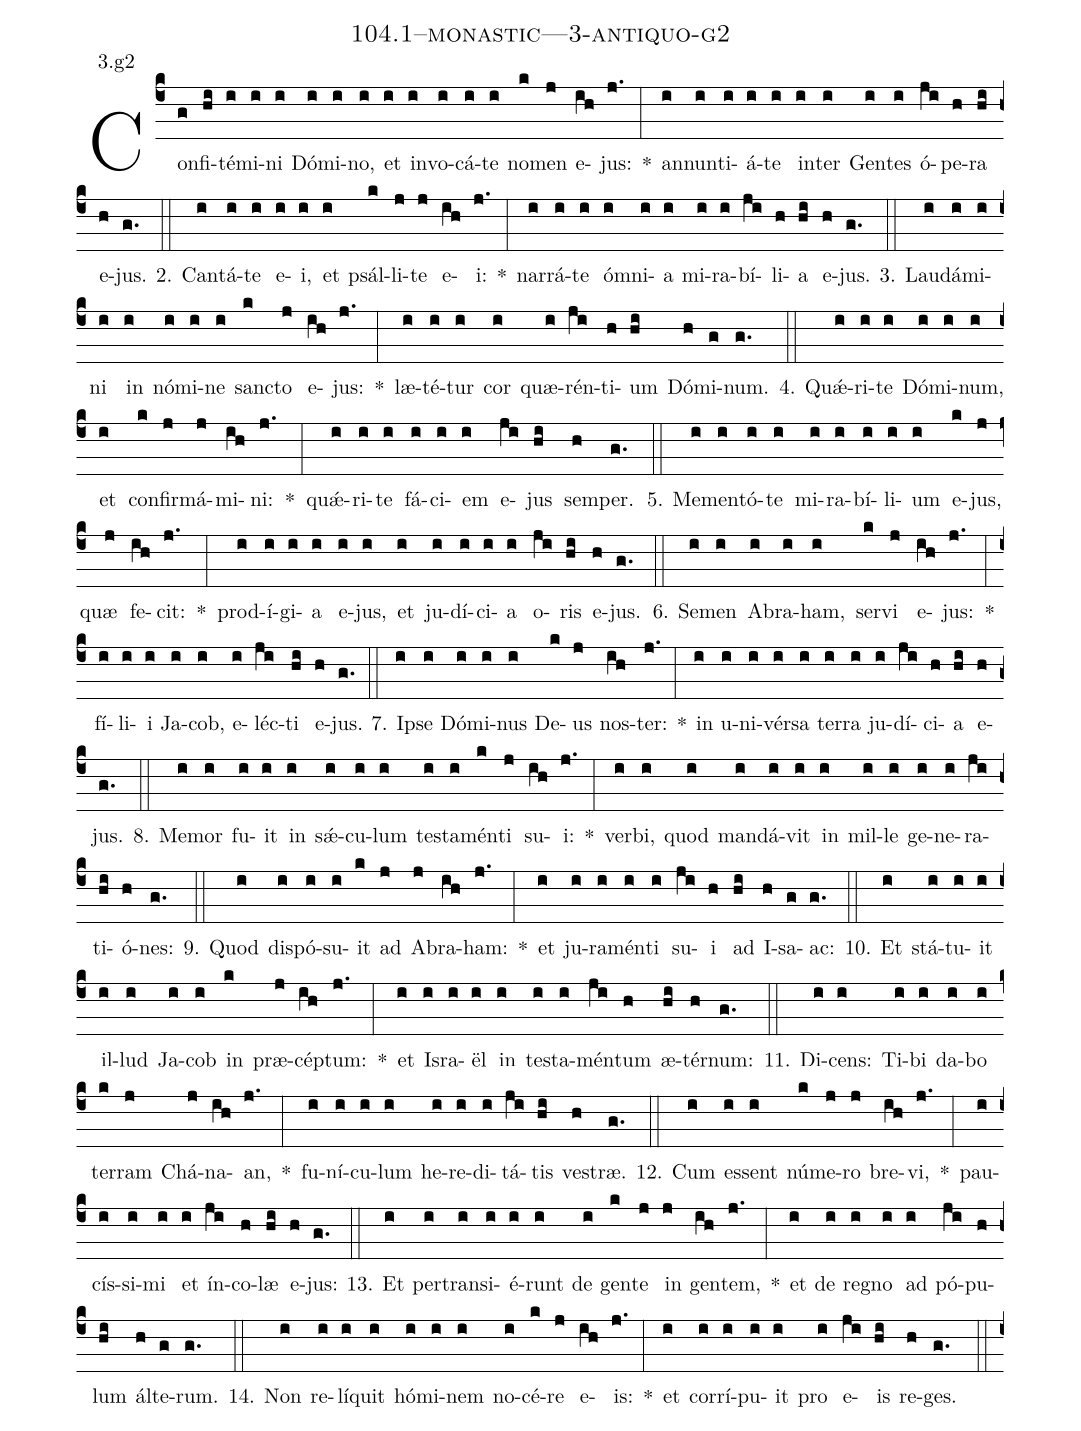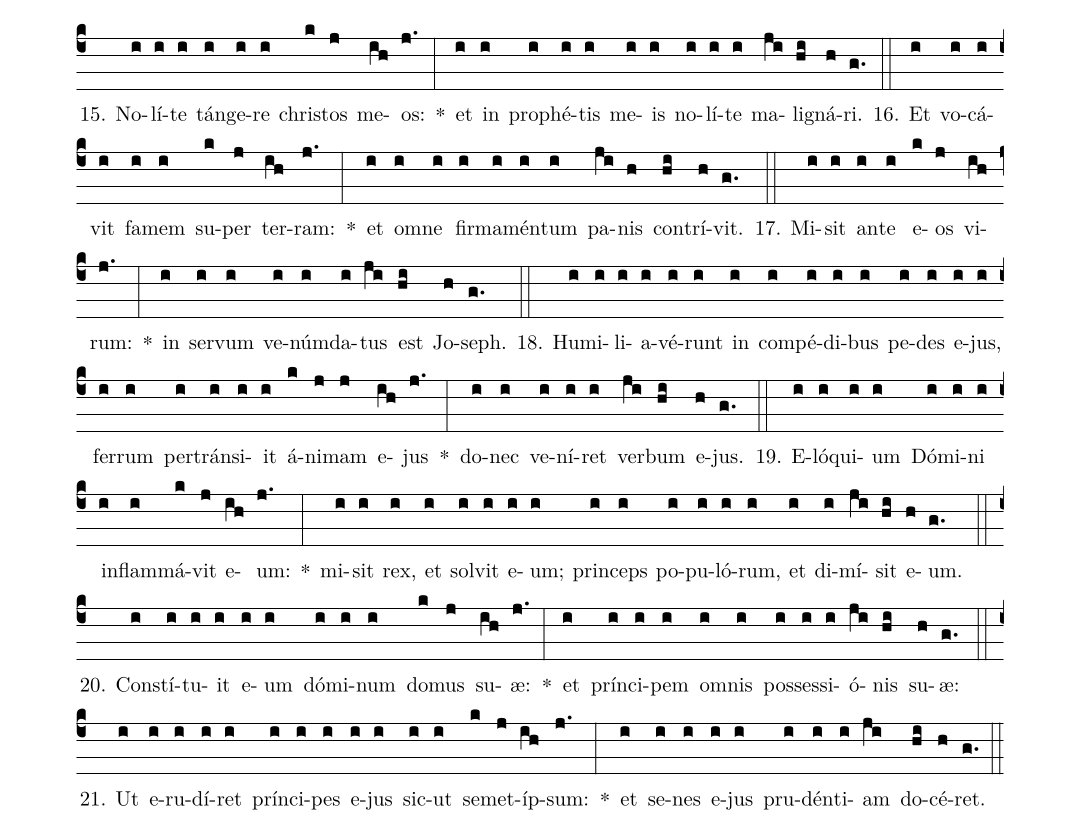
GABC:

name: 104.1--monastic---3-antiquo-g2;
annotation: 3.g2;
%%
(c4)Con(g)fi(hi)té(i)mi(i)ni(i) Dó(i)mi(i)no,(i) et(i) in(i)vo(i)cá(i)te(i) no(k)men(j) e(ih)jus:(j.) *(:) an(i)nun(i)ti(i)á(i)te(i) in(i)ter(i) Gen(i)tes(i) ó(ji)pe(h)ra(hi) e(h)jus.(g.) (::)
2. Can(i)tá(i)te(i) e(i)i,(i) et(i) psál(k)li(j)te(j) e(ih)i:(j.) *(:) nar(i)rá(i)te(i) óm(i)ni(i)a(i) mi(i)ra(i)bí(ji)li(h)a(hi) e(h)jus.(g.) (::)
3. Lau(i)dá(i)mi(i)ni(i) in(i) nó(i)mi(i)ne(i) sanc(k)to(j) e(ih)jus:(j.) *(:) læ(i)té(i)tur(i) cor(i) quæ(i)rén(ji)ti(h)um(hi) Dó(h)mi(g)num.(g.) (::)
4. Quǽ(i)ri(i)te(i) Dó(i)mi(i)num,(i) et(i) con(k)fir(j)má(j)mi(ih)ni:(j.) *(:) quǽ(i)ri(i)te(i) fá(i)ci(i)em(i) e(ji)jus(hi) sem(h)per.(g.) (::)
5. Me(i)men(i)tó(i)te(i) mi(i)ra(i)bí(i)li(i)um(i) e(k)jus,(j) quæ(j) fe(ih)cit:(j.) *(:) prod(i)í(i)gi(i)a(i) e(i)jus,(i) et(i) ju(i)dí(i)ci(i)a(i) o(ji)ris(hi) e(h)jus.(g.) (::)
6. Se(i)men(i) A(i)bra(i)ham,(i) ser(k)vi(j) e(ih)jus:(j.) *(:) fí(i)li(i)i(i) Ja(i)cob,(i) e(i)léc(ji)ti(hi) e(h)jus.(g.) (::)
7. Ip(i)se(i) Dó(i)mi(i)nus(i) De(k)us(j) nos(ih)ter:(j.) *(:) in(i) u(i)ni(i)vér(i)sa(i) ter(i)ra(i) ju(i)dí(ji)ci(h)a(hi) e(h)jus.(g.) (::)
8. Me(i)mor(i) fu(i)it(i) in(i) sǽ(i)cu(i)lum(i) tes(i)ta(i)mén(k)ti(j) su(ih)i:(j.) *(:) ver(i)bi,(i) quod(i) man(i)dá(i)vit(i) in(i) mil(i)le(i) ge(i)ne(i)ra(ji)ti(hi)ó(h)nes:(g.) (::)
9. Quod(i) dis(i)pó(i)su(i)it(k) ad(j) A(j)bra(ih)ham:(j.) *(:) et(i) ju(i)ra(i)mén(i)ti(i) su(ji)i(h) ad(hi) I(h)sa(g)ac:(g.) (::)
10. Et(i) stá(i)tu(i)it(i) il(i)lud(i) Ja(i)cob(i) in(k) præ(j)cép(ih)tum:(j.) *(:) et(i) Is(i)ra(i)ël(i) in(i) tes(i)ta(i)mén(ji)tum(h) æ(hi)tér(h)num:(g.) (::)
11. Di(i)cens:(i) Ti(i)bi(i) da(i)bo(i) ter(k)ram(j) Chá(j)na(ih)an,(j.) *(:) fu(i)ní(i)cu(i)lum(i) he(i)re(i)di(i)tá(ji)tis(hi) ves(h)træ.(g.) (::)
12. Cum(i) es(i)sent(i) nú(k)me(j)ro(j) bre(ih)vi,(j.) *(:) pau(i)cís(i)si(i)mi(i) et(i) ín(ji)co(h)læ(hi) e(h)jus:(g.) (::)
13. Et(i) per(i)trans(i)i(i)é(i)runt(i) de(i) gen(k)te(j) in(j) gen(ih)tem,(j.) *(:) et(i) de(i) re(i)gno(i) ad(i) pó(ji)pu(h)lum(hi) ál(h)te(g)rum.(g.) (::)
14. Non(i) re(i)lí(i)quit(i) hó(i)mi(i)nem(i) no(i)cé(k)re(j) e(ih)is:(j.) *(:) et(i) cor(i)rí(i)pu(i)it(i) pro(i) e(ji)is(hi) re(h)ges.(g.) (::)
15. No(i)lí(i)te(i) tán(i)ge(i)re(i) chris(k)tos(j) me(ih)os:(j.) *(:) et(i) in(i) pro(i)phé(i)tis(i) me(i)is(i) no(i)lí(i)te(i) ma(ji)li(hi)gná(h)ri.(g.) (::)
16. Et(i) vo(i)cá(i)vit(i) fa(i)mem(i) su(k)per(j) ter(ih)ram:(j.) *(:) et(i) om(i)ne(i) fir(i)ma(i)mén(i)tum(i) pa(ji)nis(h) con(hi)trí(h)vit.(g.) (::)
17. Mi(i)sit(i) an(i)te(i) e(k)os(j) vi(ih)rum:(j.) *(:) in(i) ser(i)vum(i) ve(i)núm(i)da(i)tus(ji) est(hi) Jo(h)seph.(g.) (::)
18. Hu(i)mi(i)li(i)a(i)vé(i)runt(i) in(i) com(i)pé(i)di(i)bus(i) pe(i)des(i) e(i)jus,(i) fer(i)rum(i) per(i)tráns(i)i(i)it(i) á(k)ni(j)mam(j) e(ih)jus(j.) *(:) do(i)nec(i) ve(i)ní(i)ret(i) ver(ji)bum(hi) e(h)jus.(g.) (::)
19. E(i)ló(i)qui(i)um(i) Dó(i)mi(i)ni(i) in(i)flam(i)má(k)vit(j) e(ih)um:(j.) *(:) mi(i)sit(i) rex,(i) et(i) sol(i)vit(i) e(i)um;(i) prin(i)ceps(i) po(i)pu(i)ló(i)rum,(i) et(i) di(i)mí(ji)sit(hi) e(h)um.(g.) (::)
20. Con(i)stí(i)tu(i)it(i) e(i)um(i) dó(i)mi(i)num(i) do(k)mus(j) su(ih)æ:(j.) *(:) et(i) prín(i)ci(i)pem(i) om(i)nis(i) pos(i)ses(i)si(i)ó(ji)nis(hi) su(h)æ:(g.) (::)
21. Ut(i) e(i)ru(i)dí(i)ret(i) prín(i)ci(i)pes(i) e(i)jus(i) sic(i)ut(i) se(k)met(j)íp(ih)sum:(j.) *(:) et(i) se(i)nes(i) e(i)jus(i) pru(i)dén(i)ti(i)am(ji) do(hi)cé(h)ret.(g.) (::)
